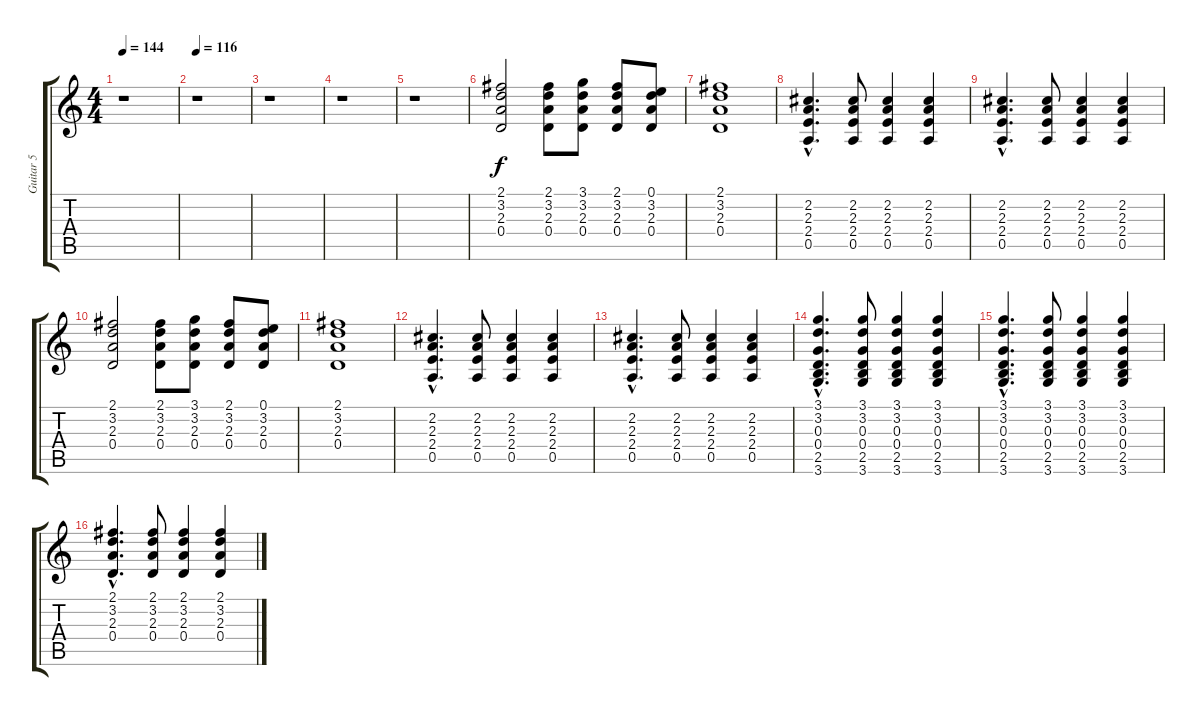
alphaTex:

\track ("Guitar 5" "Guitar 5") {instrument acousticguitarnylon}
\staff {score tabs}
\tuning (E4 B3 G3 D3 A2 E2) {hide}
\ts (4 4)
\tempo 144
\clef g2
\ks c
r.1{dy f} |
\tempo 116
r.1 |
r.1 |
r.1 |
r.1 |
(2.1 3.2 2.3 0.4).2{volume 11} (2.1 3.2 2.3 0.4).8 (3.1 3.2 2.3 0.4).8 (2.1 3.2 2.3 0.4).8 (0.1 3.2 2.3 0.4).8 |
(2.1 3.2 2.3 0.4).1 |
(2.2{hac} 2.3{hac} 2.4{hac} 0.5{hac}).4{d} (2.2 2.3 2.4 0.5).8 (2.2 2.3 2.4 0.5).4 (2.2 2.3 2.4 0.5).4 |
(2.2{hac} 2.3{hac} 2.4{hac} 0.5{hac}).4{d} (2.2 2.3 2.4 0.5).8 (2.2 2.3 2.4 0.5).4 (2.2 2.3 2.4 0.5).4 |
(2.1 3.2 2.3 0.4).2 (2.1 3.2 2.3 0.4).8 (3.1 3.2 2.3 0.4).8 (2.1 3.2 2.3 0.4).8 (0.1 3.2 2.3 0.4).8 |
(2.1 3.2 2.3 0.4).1 |
(2.2{hac} 2.3{hac} 2.4{hac} 0.5{hac}).4{d} (2.2 2.3 2.4 0.5).8 (2.2 2.3 2.4 0.5).4 (2.2 2.3 2.4 0.5).4 |
(2.2{hac} 2.3{hac} 2.4{hac} 0.5{hac}).4{d} (2.2 2.3 2.4 0.5).8 (2.2 2.3 2.4 0.5).4 (2.2 2.3 2.4 0.5).4 |
(3.1{hac} 3.2{hac} 0.3{hac} 0.4{hac} 2.5{hac} 3.6{hac}).4{d} (3.1 3.2 0.3 0.4 2.5 3.6).8 (3.1 3.2 0.3 0.4 2.5 3.6).4 (3.1 3.2 0.3 0.4 2.5 3.6).4 |
(3.1{hac} 3.2{hac} 0.3{hac} 0.4{hac} 2.5{hac} 3.6{hac}).4{d} (3.1 3.2 0.3 0.4 2.5 3.6).8 (3.1 3.2 0.3 0.4 2.5 3.6).4 (3.1 3.2 0.3 0.4 2.5 3.6).4 |
(2.1{hac} 3.2{hac} 2.3{hac} 0.4{hac}).4{d} (2.1 3.2 2.3 0.4).8 (2.1 3.2 2.3 0.4).4 (2.1 3.2 2.3 0.4).4
